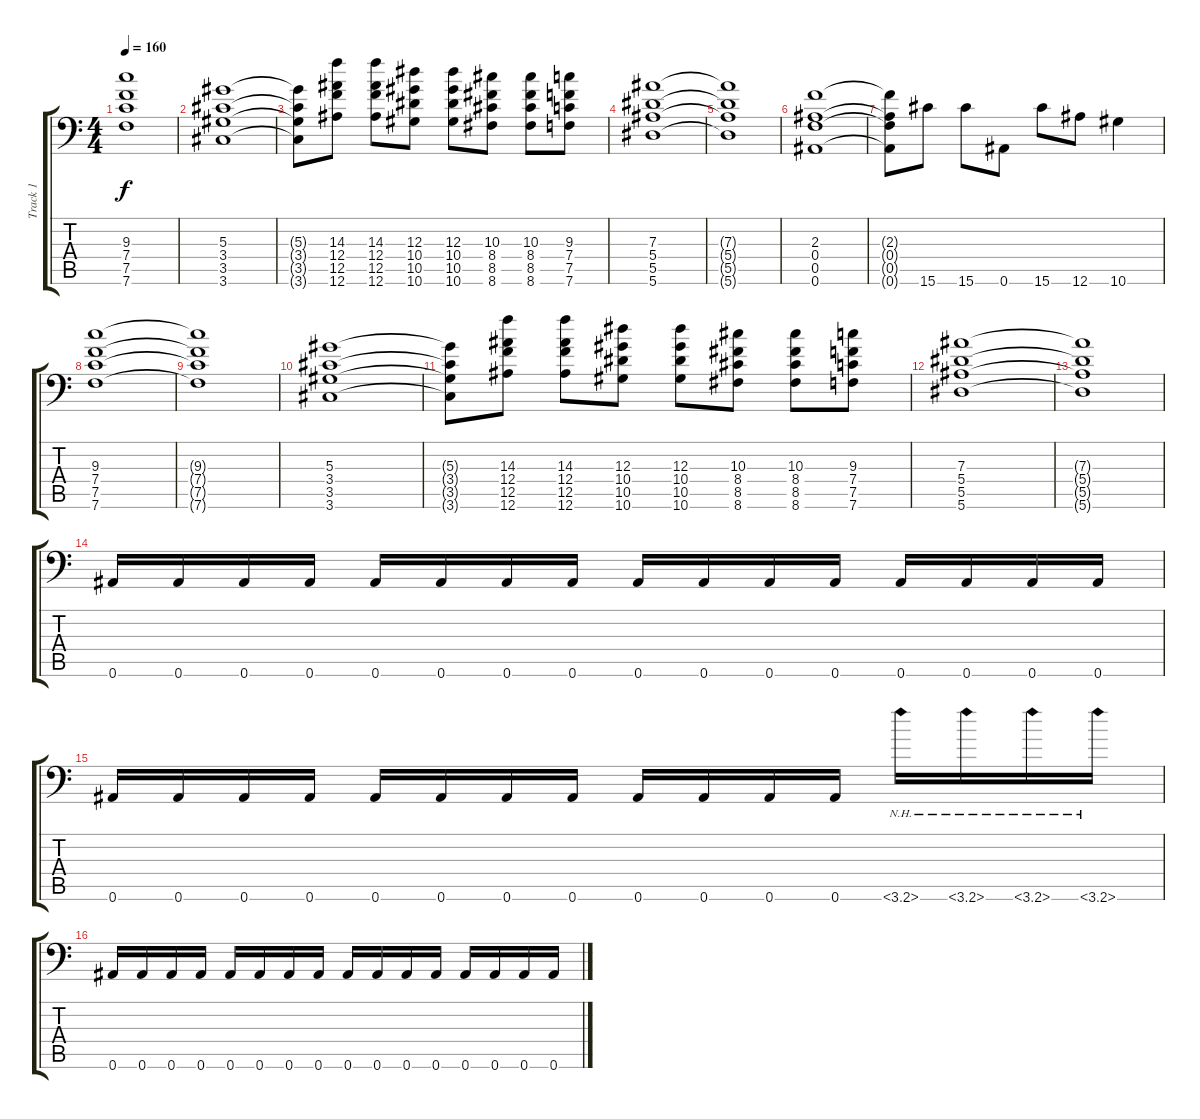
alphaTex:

\track ("Track 1" "Track 1") {instrument distortionguitar}
\staff {score tabs}
\tuning (C4 G3 Eb3 Bb2 F2 Bb1) {hide}
\ts (4 4)
\tempo 160
\clef f4
\ks c
(9.3{t} 7.4{t} 7.5{t} 7.6{t}).1{dy f} |
(5.3 3.4 3.5 3.6).1 |
(5.3{t} 3.4{t} 3.5{t} 3.6{t}).8 (14.3 12.4 12.5 12.6).8 (14.3 12.4 12.5 12.6).8 (12.3 10.4 10.5 10.6).8 (12.3 10.4 10.5 10.6).8 (10.3 8.4 8.5 8.6).8 (10.3 8.4 8.5 8.6).8 (9.3 7.4 7.5 7.6).8 |
(7.3 5.4 5.5 5.6).1 |
(7.3{t} 5.4{t} 5.5{t} 5.6{t}).1 |
(2.3 0.4 0.5 0.6).1 |
(2.3{t} 0.4{t} 0.5{t} 0.6{t}).8 15.6.8 15.6.8 0.6.8 15.6.8 12.6.8 10.6.4 |
(9.3 7.4 7.5 7.6).1 |
(9.3{t} 7.4{t} 7.5{t} 7.6{t}).1 |
(5.3 3.4 3.5 3.6).1 |
(5.3{t} 3.4{t} 3.5{t} 3.6{t}).8 (14.3 12.4 12.5 12.6).8 (14.3 12.4 12.5 12.6).8 (12.3 10.4 10.5 10.6).8 (12.3 10.4 10.5 10.6).8 (10.3 8.4 8.5 8.6).8 (10.3 8.4 8.5 8.6).8 (9.3 7.4 7.5 7.6).8 |
(7.3 5.4 5.5 5.6).1 |
(7.3{t} 5.4{t} 5.5{t} 5.6{t}).1 |
0.6.16 0.6.16 0.6.16 0.6.16 0.6.16 0.6.16 0.6.16 0.6.16 0.6.16 0.6.16 0.6.16 0.6.16 0.6.16 0.6.16 0.6.16 0.6.16 |
0.6.16 0.6.16 0.6.16 0.6.16 0.6.16 0.6.16 0.6.16 0.6.16 0.6.16 0.6.16 0.6.16 0.6.16 3.6{nh}.16 3.6{nh}.16 3.6{nh}.16 3.6{nh}.16 |
0.6.16 0.6.16 0.6.16 0.6.16 0.6.16 0.6.16 0.6.16 0.6.16 0.6.16 0.6.16 0.6.16 0.6.16 0.6.16 0.6.16 0.6.16 0.6.16
